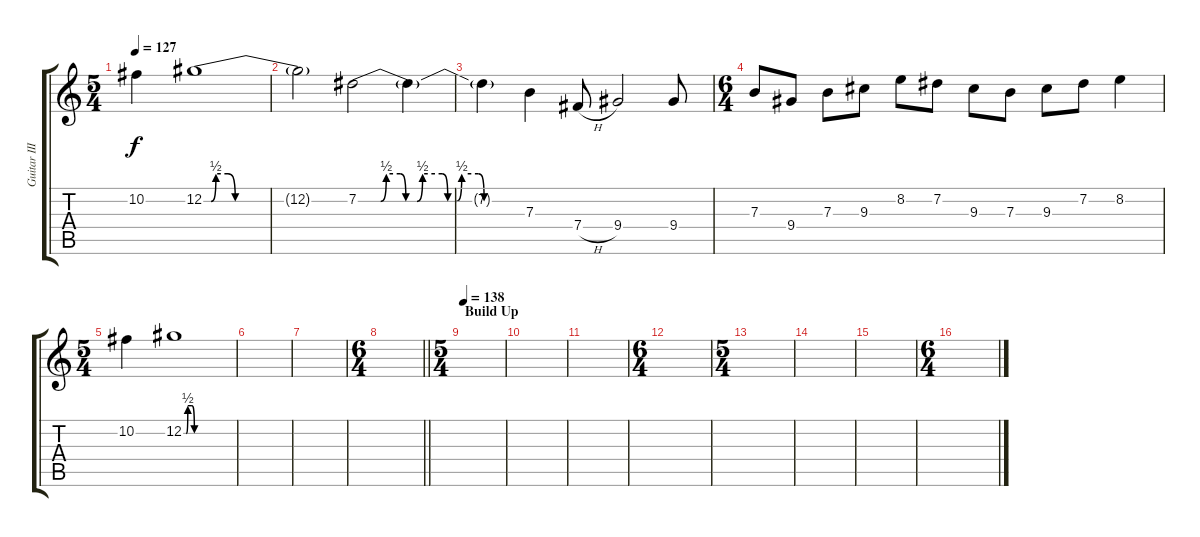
\track ("Guitar III Delay 2" "Guitar III") {instrument distortionguitar}
\staff {score tabs}
\tuning (Db4 Ab3 E3 B2 Gb2 Db2) {hide}
\ts (5 4)
\tempo 127
\clef g2
\ks c
10.2.4{dy f} 12.2{be (custom 0 0 3 0 5 2 10 2 13 0 60 0)}.1 |
12.2{t}.2 7.2{be (custom 0 0 8 0 10 2 15 2 17 0 21 0 23 2 30 2 32 0 35 0 37 2 43 2 45 0 60 0)}.2 7.2{t}.4 |
7.2{t}.4 7.3.4 7.4{h}.8 9.4.2 9.4.8 |
\ts (6 4)
7.3.8 9.4.8 7.3.8 9.3.8 8.2.8 7.2.8 9.3.8 7.3.8 9.3.8 7.2.8 8.2.4 |
\ts (5 4)
10.2.4 12.2{be (custom 0 0 3 0 5 2 10 2 13 0 60 0)}.1 |
|
|
\ts (6 4)
\barLineRight lightlight
|
\ts (5 4)
\section ("" "Build Up")
\tempo 138
|
|
|
\ts (6 4)
|
\ts (5 4)
|
|
|
\ts (6 4)
